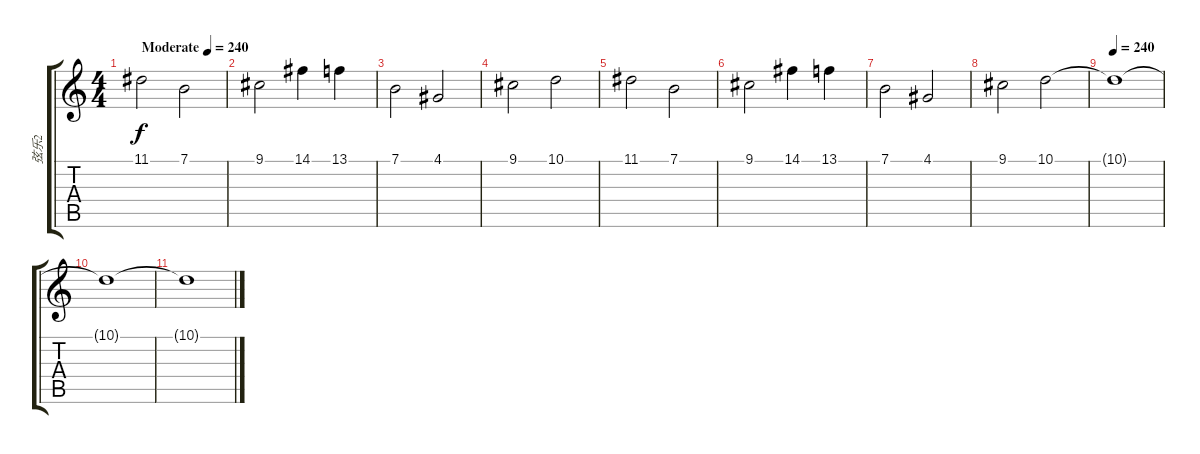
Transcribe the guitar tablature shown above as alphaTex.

\track ("弦乐2" "弦乐2") {instrument stringensemble1}
\staff {score tabs}
\tuning (E4 B3 G3 D3 A2 E2) {hide}
\ts (4 4)
\tempo (240 "Moderate")
\tempo 90
\tempo (240 "Moderate")
\clef g2
\ks c
11.1.2{dy f instrument stringensemble1} 7.1.2 |
9.1.2 14.1.4 13.1.4 |
7.1.2 4.1.2 |
9.1.2 10.1.2 |
11.1.2 7.1.2 |
9.1.2 14.1.4 13.1.4 |
7.1.2 4.1.2 |
9.1.2 10.1.2 |
\tempo 240
10.1{t}.1 |
10.1{t}.1 |
10.1{t}.1
